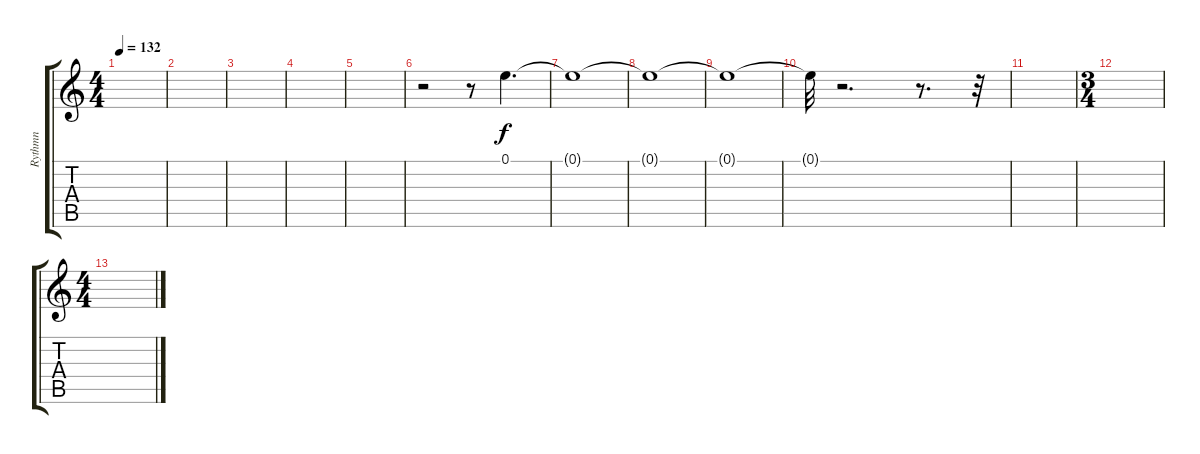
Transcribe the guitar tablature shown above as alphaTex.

\track ("Rythmn" "Rythmn") {instrument distortionguitar}
\staff {score tabs}
\tuning (E4 B3 G3 D3 A2 E2) {hide}
\ts (4 4)
\tempo 132
\clef g2
\ks c
|
|
|
|
|
r.2 r.8 0.1.4{d dy f volume 12 instrument distortionguitar} |
0.1{t}.1 |
0.1{t}.1 |
0.1{t}.1 |
0.1{t}.32 r.2{d} r.8{d} r.32 |
|
\ts (3 4)
|
\ts (4 4)
